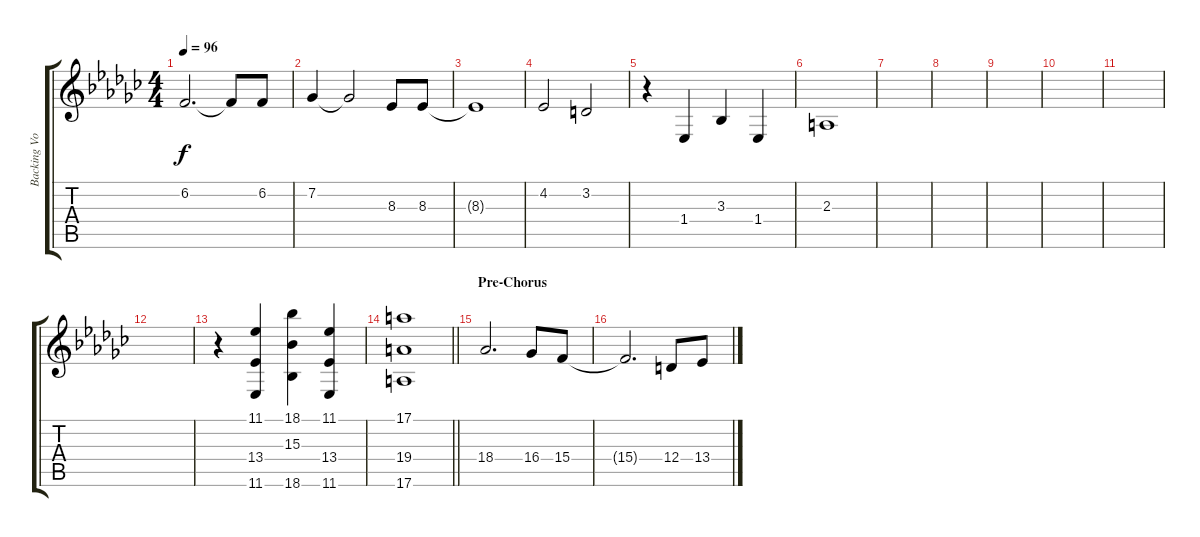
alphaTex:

\track ("Backing Vocals" "Backing Vo") {instrument cello}
\staff {score tabs}
\tuning (E4 B3 G3 D3 A2 E2) {hide}
\ts (4 4)
\tempo 96
\clef g2
\ks gb
6.2.2{d dy f} 6.2{t}.8 6.2.8 |
7.2.4 7.2{t}.2 8.3.8 8.3.8 |
8.3{t}.1 |
4.2.2 3.2.2 |
r.4 1.4.4 3.3.4 1.4.4 |
2.3.1 |
|
|
|
|
|
|
r.4 (11.1 13.4 11.6).4 (18.1 15.3 18.6).4 (11.1 13.4 11.6).4 |
\barLineRight lightlight
(17.1 19.4 17.6).1 |
\section ("" "Pre-Chorus")
18.4.2{d} 16.4.8 15.4.8 |
15.4{t}.2{d} 12.4.8 13.4.8
